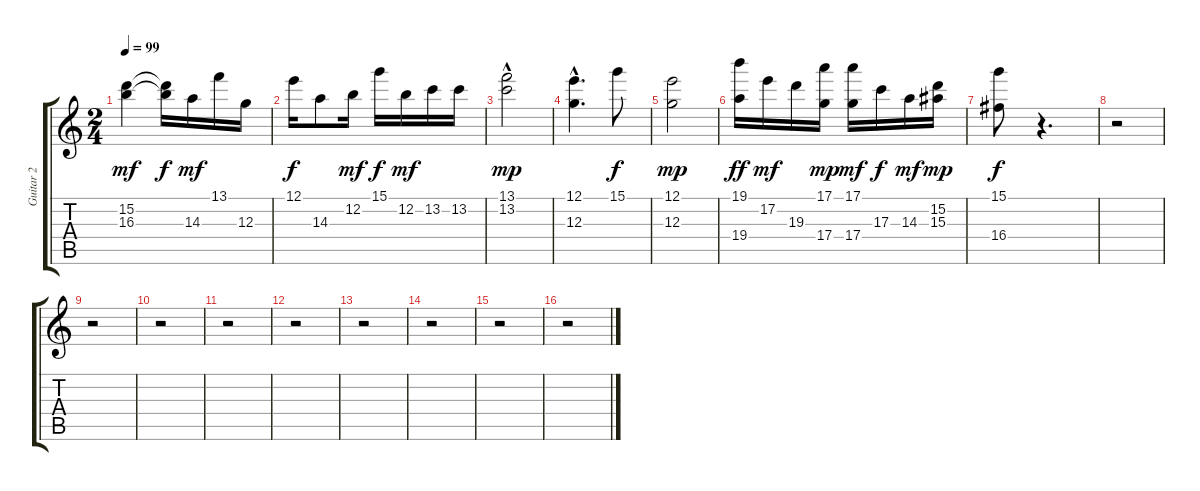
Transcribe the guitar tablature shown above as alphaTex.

\track ("Guitar 2" "Guitar 2") {instrument electricguitarjazz}
\staff {score tabs}
\tuning (E4 B3 G3 D3 A2 E2) {hide}
\ts (2 4)
\tempo 99
\clef g2
\ks c
(15.2 16.3).4{dy mf} (15.2{t} 16.3{t}).16{dy f} 14.3.16{dy mf} 13.1.16 12.3.16 |
12.1.16{dy f} 14.3.8 12.2.16{dy mf} 15.1.16{dy f} 12.2.16{dy mf} 13.2.16 13.2.16 |
(13.1 13.2{hac}).2{dy mp} |
(12.1{hac} 12.3{hac}).4{d} 15.1.8{dy f} |
(12.1 12.3).2{dy mp} |
(19.1 19.4).16{dy ff} 17.2.16{dy mf} 19.3.16 (17.1 17.4).16{dy mp} (17.1 17.4).16{dy mf} 17.3.16{dy f} 14.3.16{dy mf} (15.2 15.3).16{dy mp} |
(15.1 16.4).8{dy f} r.4{d} |
r.2 |
r.2 |
r.2 |
r.2 |
r.2 |
r.2 |
r.2 |
r.2 |
r.2
